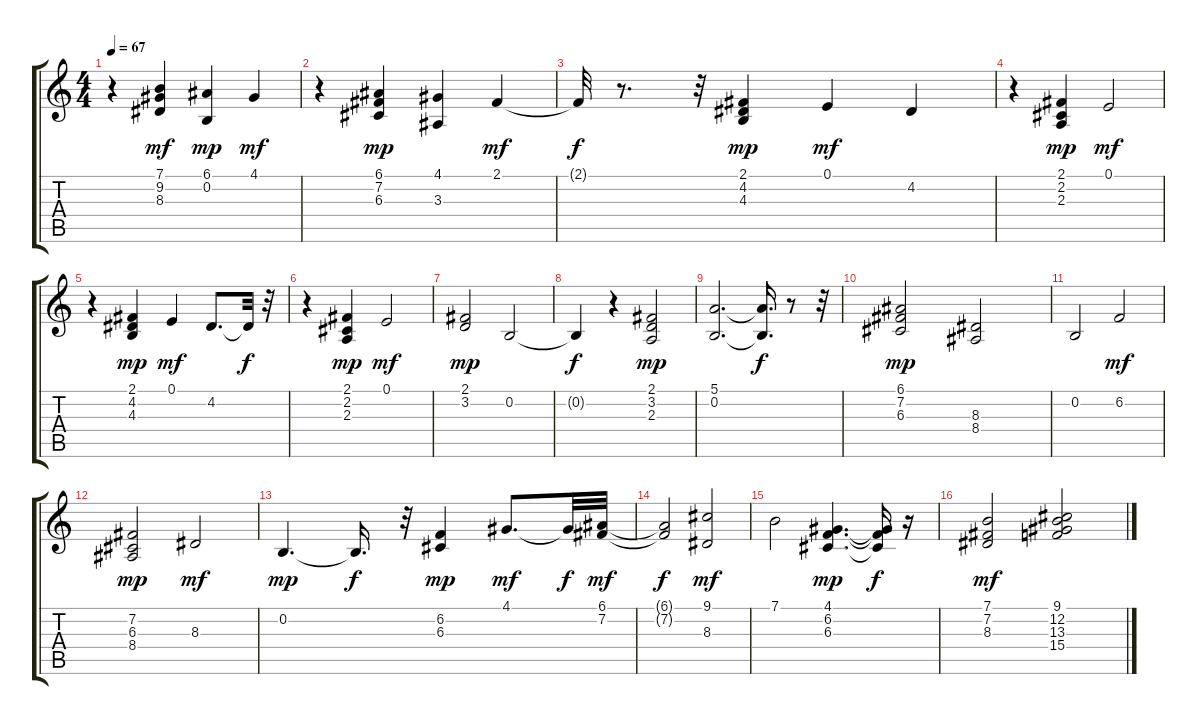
\track "" {instrument choiraahs}
\staff {score tabs}
\tuning (E4 B3 G3 D3 A2 E2) {hide}
\ts (4 4)
\tempo 67
\clef g2
\ks c
r.4{dy mf} (7.1 9.2 8.3).4 (6.1 0.2).4{dy mp} 4.1.4{dy mf} |
r.4 (6.1 7.2 6.3).4{dy mp} (4.1 3.3).4 2.1.4{dy mf} |
2.1{t}.32{dy f} r.8{d} r.32 (2.1 4.2 4.3).4{dy mp} 0.1.4{dy mf} 4.2.4 |
r.4 (2.1 2.2 2.3).4{dy mp} 0.1.2{dy mf} |
r.4 (2.1 4.2 4.3).4{dy mp} 0.1.4{dy mf} 4.2.8{d} 4.2{t}.32{dy f} r.32 |
r.4 (2.1 2.2 2.3).4{dy mp} 0.1.2{dy mf} |
(2.1 3.2).2{dy mp} 0.2.2 |
0.2{t}.4{dy f} r.4 (2.1 3.2 2.3).2{dy mp} |
(5.1 0.2).2{d} (5.1{t} 0.2{t}).16{d dy f} r.8 r.32 |
(6.1 7.2 6.3).2{dy mp} (8.3 8.4).2 |
0.2.2 6.2.2{dy mf} |
(7.2 6.3 8.4).2{dy mp} 8.3.2{dy mf} |
0.2.4{d dy mp} 0.2{t}.16{d dy f} r.32 (6.2 6.3).4{dy mp} 4.1.8{d dy mf} 4.1{t}.32{dy f} (6.1 7.2).32{dy mf} |
(6.1{t} 7.2{t}).2{dy f} (9.1 8.3).2{dy mf} |
7.1.2 (4.1 6.2 6.3).4{d dy mp} (4.1{t} 6.2{t} 6.3{t}).16{dy f} r.16 |
(7.1 7.2 8.3).2{dy mf} (9.1 12.2 13.3 15.4).2
